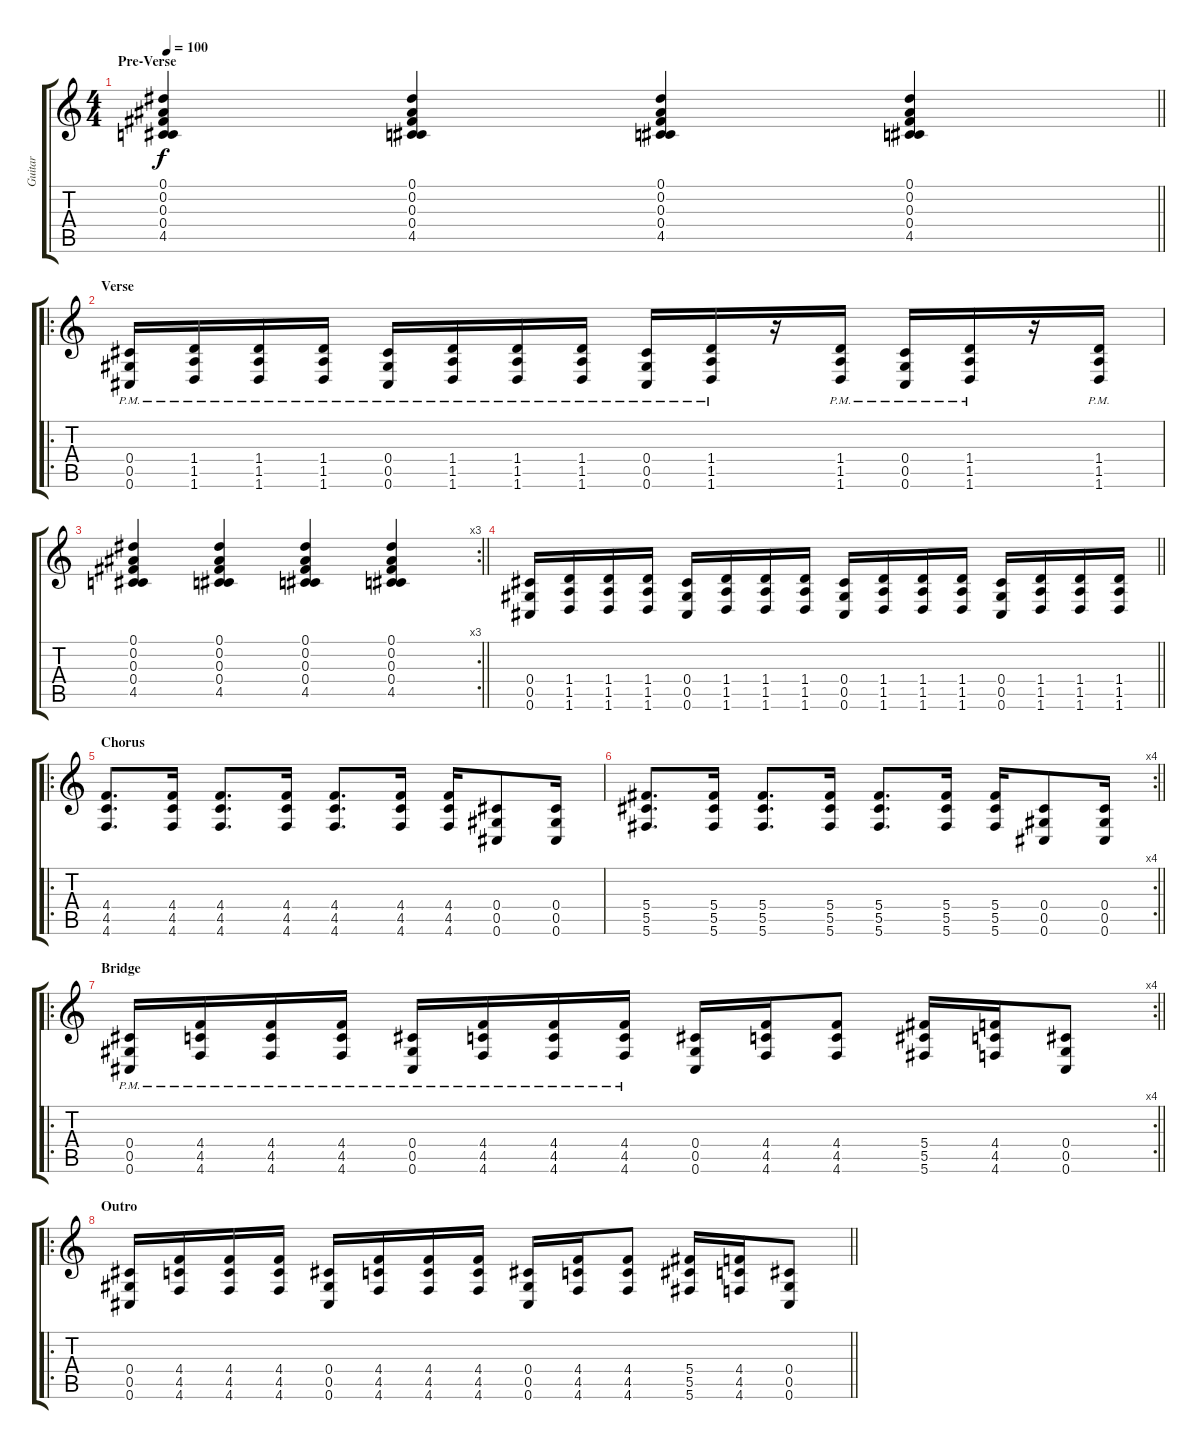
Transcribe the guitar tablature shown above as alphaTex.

\track ("Guitar" "Guitar") {instrument distortionguitar}
\staff {score tabs}
\tuning (Eb4 Bb3 Gb3 Db3 Ab2 Db2) {hide}
\ts (4 4)
\section ("" "Pre-Verse")
\tempo 100
\clef g2
\barLineRight lightlight
\ks c
(0.1 0.2 0.3 0.4 4.5).4{dy f} (0.1 0.2 0.3 0.4 4.5).4 (0.1 0.2 0.3 0.4 4.5).4 (0.1 0.2 0.3 0.4 4.5).4 |
\ro
\section ("" "Verse")
(0.4{pm} 0.5{pm} 0.6{pm}).16 (1.4{pm} 1.5{pm} 1.6{pm}).16 (1.4{pm} 1.5{pm} 1.6{pm}).16 (1.4{pm} 1.5{pm} 1.6{pm}).16 (0.4{pm} 0.5{pm} 0.6{pm}).16 (1.4{pm} 1.5{pm} 1.6{pm}).16 (1.4{pm} 1.5{pm} 1.6{pm}).16 (1.4{pm} 1.5{pm} 1.6{pm}).16 (0.4{pm} 0.5{pm} 0.6{pm}).16 (1.4{pm} 1.5{pm} 1.6{pm}).16 r.16 (1.4{pm} 1.5{pm} 1.6{pm}).16 (0.4{pm} 0.5{pm} 0.6{pm}).16 (1.4{pm} 1.5{pm} 1.6{pm}).16 r.16 (1.4{pm} 1.5{pm} 1.6{pm}).16 |
\rc 3
\barLineRight lightlight
(0.1 0.2 0.3 0.4 4.5).4 (0.1 0.2 0.3 0.4 4.5).4 (0.1 0.2 0.3 0.4 4.5).4 (0.1 0.2 0.3 0.4 4.5).4 |
\barLineRight lightlight
(0.4 0.5 0.6).16 (1.4 1.5 1.6).16 (1.4 1.5 1.6).16 (1.4 1.5 1.6).16 (0.4 0.5 0.6).16 (1.4 1.5 1.6).16 (1.4 1.5 1.6).16 (1.4 1.5 1.6).16 (0.4 0.5 0.6).16 (1.4 1.5 1.6).16 (1.4 1.5 1.6).16 (1.4 1.5 1.6).16 (0.4 0.5 0.6).16 (1.4 1.5 1.6).16 (1.4 1.5 1.6).16 (1.4 1.5 1.6).16 |
\ro
\section ("" "Chorus")
(4.4 4.5 4.6).8{d} (4.4 4.5 4.6).16 (4.4 4.5 4.6).8{d} (4.4 4.5 4.6).16 (4.4 4.5 4.6).8{d} (4.4 4.5 4.6).16 (4.4 4.5 4.6).16 (0.4 0.5 0.6).8 (0.4 0.5 0.6).16 |
\rc 4
\barLineRight lightlight
(5.4 5.5 5.6).8{d} (5.4 5.5 5.6).16 (5.4 5.5 5.6).8{d} (5.4 5.5 5.6).16 (5.4 5.5 5.6).8{d} (5.4 5.5 5.6).16 (5.4 5.5 5.6).16 (0.4 0.5 0.6).8 (0.4 0.5 0.6).16 |
\ro
\rc 4
\section ("" "Bridge")
\barLineRight lightlight
(0.4{pm} 0.5{pm} 0.6{pm}).16 (4.4{pm} 4.5{pm} 4.6{pm}).16 (4.4{pm} 4.5{pm} 4.6{pm}).16 (4.4{pm} 4.5{pm} 4.6{pm}).16 (0.4{pm} 0.5{pm} 0.6{pm}).16 (4.4{pm} 4.5{pm} 4.6{pm}).16 (4.4{pm} 4.5{pm} 4.6{pm}).16 (4.4{pm} 4.5{pm} 4.6{pm}).16 (0.4 0.5 0.6).16 (4.4 4.5 4.6).16 (4.4 4.5 4.6).8 (5.4 5.5 5.6).16 (4.4 4.5 4.6).16 (0.4 0.5 0.6).8 |
\ro
\section ("" "Outro")
\barLineRight lightlight
(0.4 0.5 0.6).16 (4.4 4.5 4.6).16 (4.4 4.5 4.6).16 (4.4 4.5 4.6).16 (0.4 0.5 0.6).16 (4.4 4.5 4.6).16 (4.4 4.5 4.6).16 (4.4 4.5 4.6).16 (0.4 0.5 0.6).16 (4.4 4.5 4.6).16 (4.4 4.5 4.6).8 (5.4 5.5 5.6).16 (4.4 4.5 4.6).16 (0.4 0.5 0.6).8
